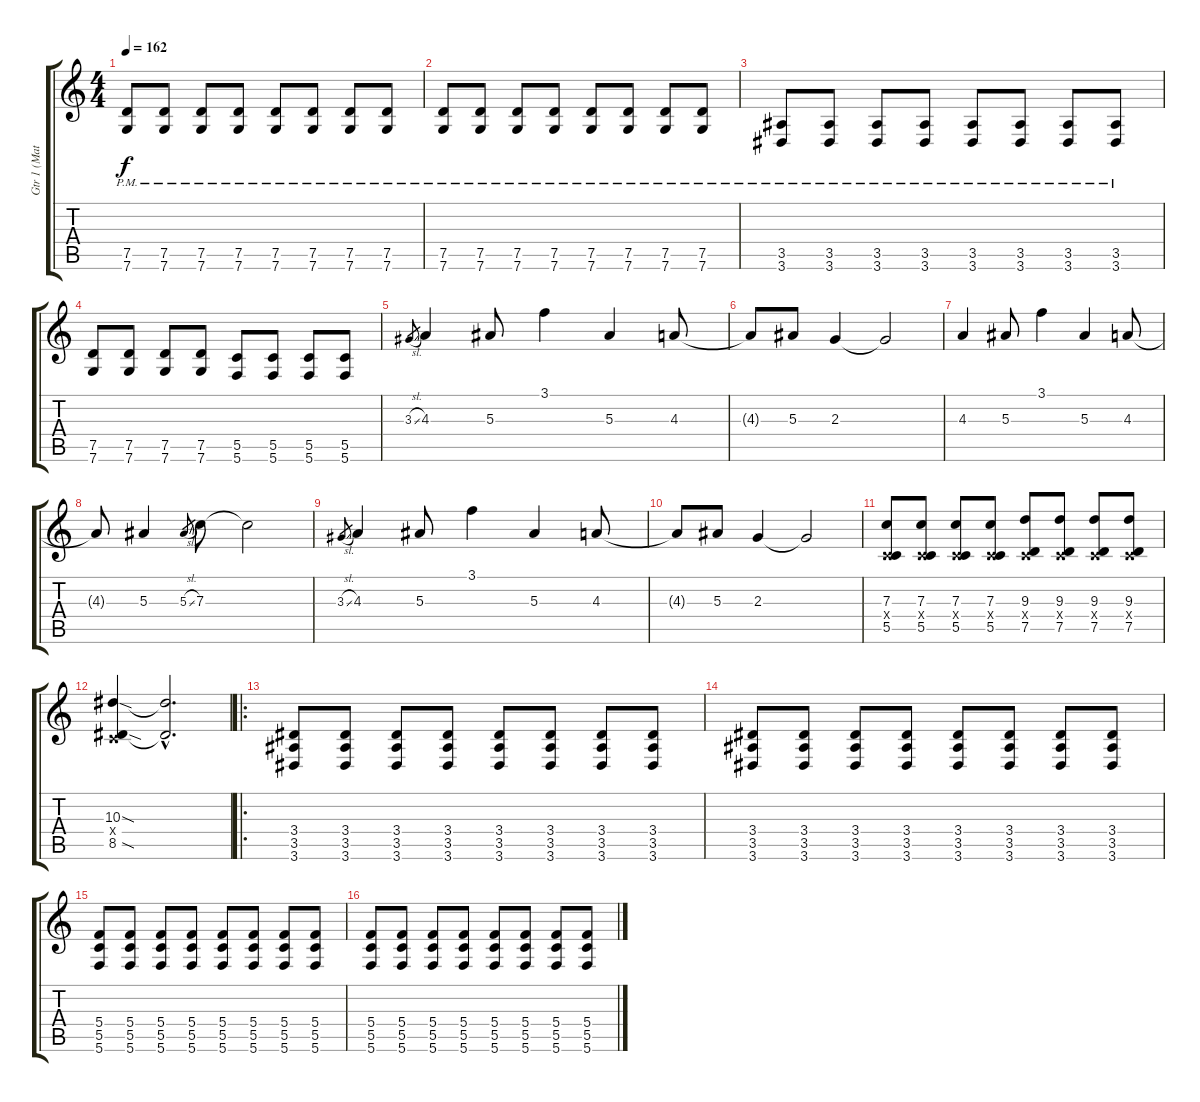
\track ("Gtr 1 (Matthew Tuck)" "Gtr 1 (Mat") {instrument distortionguitar}
\staff {score tabs}
\tuning (D4 A3 F3 C3 G2 C2) {hide}
\ts (4 4)
\tempo 162
\clef g2
\ks c
(7.5{pm} 7.6{pm}).8{dy f} (7.5{pm} 7.6{pm}).8 (7.5{pm} 7.6{pm}).8 (7.5{pm} 7.6{pm}).8 (7.5{pm} 7.6{pm}).8 (7.5{pm} 7.6{pm}).8 (7.5{pm} 7.6{pm}).8 (7.5{pm} 7.6{pm}).8 |
(7.5{pm} 7.6{pm}).8 (7.5{pm} 7.6{pm}).8 (7.5{pm} 7.6{pm}).8 (7.5{pm} 7.6{pm}).8 (7.5{pm} 7.6{pm}).8 (7.5{pm} 7.6{pm}).8 (7.5{pm} 7.6{pm}).8 (7.5{pm} 7.6{pm}).8 |
(3.5{pm} 3.6{pm}).8 (3.5{pm} 3.6{pm}).8 (3.5{pm} 3.6{pm}).8 (3.5{pm} 3.6{pm}).8 (3.5{pm} 3.6{pm}).8 (3.5{pm} 3.6{pm}).8 (3.5{pm} 3.6{pm}).8 (3.5{pm} 3.6{pm}).8 |
(7.5 7.6).8 (7.5 7.6).8 (7.5 7.6).8 (7.5 7.6).8 (5.5 5.6).8 (5.5 5.6).8 (5.5 5.6).8 (5.5 5.6).8 |
3.3{sl}.8{gr} 4.3.4 5.3.8 3.1.4 5.3.4 4.3.8 |
4.3{t}.8 5.3.8 2.3.4 2.3{t}.2 |
4.3.4 5.3.8 3.1.4 5.3.4 4.3.8 |
4.3{t}.8 5.3.4 5.3{sl}.8{gr} 7.3.8 7.3{t}.2 |
3.3{sl}.8{gr} 4.3.4 5.3.8 3.1.4 5.3.4 4.3.8 |
4.3{t}.8 5.3.8 2.3.4 2.3{t}.2 |
(7.3 0.4{x} 5.5).8 (7.3 0.4{x} 5.5).8 (7.3 0.4{x} 5.5).8 (7.3 0.4{x} 5.5).8 (9.3 0.4{x} 7.5).8 (9.3 0.4{x} 7.5).8 (9.3 0.4{x} 7.5).8 (9.3 0.4{x} 7.5).8 |
(10.3{sod} 0.4{x} 8.5{sod}).4 (10.3{hac t} 8.5{hac t}).2{d} |
\ro
(3.4 3.5 3.6).8 (3.4 3.5 3.6).8 (3.4 3.5 3.6).8 (3.4 3.5 3.6).8 (3.4 3.5 3.6).8 (3.4 3.5 3.6).8 (3.4 3.5 3.6).8 (3.4 3.5 3.6).8 |
(3.4 3.5 3.6).8 (3.4 3.5 3.6).8 (3.4 3.5 3.6).8 (3.4 3.5 3.6).8 (3.4 3.5 3.6).8 (3.4 3.5 3.6).8 (3.4 3.5 3.6).8 (3.4 3.5 3.6).8 |
(5.4 5.5 5.6).8 (5.4 5.5 5.6).8 (5.4 5.5 5.6).8 (5.4 5.5 5.6).8 (5.4 5.5 5.6).8 (5.4 5.5 5.6).8 (5.4 5.5 5.6).8 (5.4 5.5 5.6).8 |
(5.4 5.5 5.6).8 (5.4 5.5 5.6).8 (5.4 5.5 5.6).8 (5.4 5.5 5.6).8 (5.4 5.5 5.6).8 (5.4 5.5 5.6).8 (5.4 5.5 5.6).8 (5.4 5.5 5.6).8
